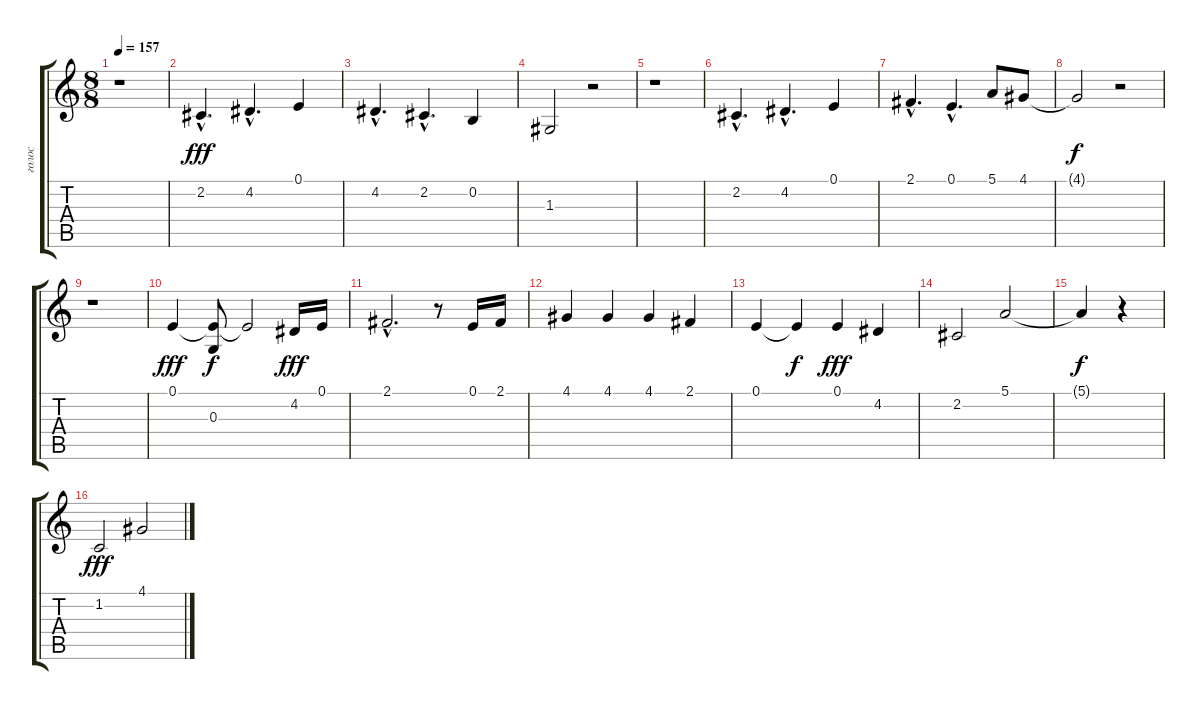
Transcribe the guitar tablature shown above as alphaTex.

\track ("голос" "голос") {instrument tenorsax}
\staff {score tabs}
\tuning (E4 B3 G3 D3 A2 E2) {hide}
\ts (8 8)
\tempo 157
\clef g2
\ks c
r.1{dy f} |
2.2{hac}.4{d dy fff} 4.2{hac}.4{d} 0.1.4 |
4.2{hac}.4{d} 2.2{hac}.4{d} 0.2.4 |
1.3.2 r.2 |
r.1 |
2.2{hac}.4{d} 4.2{hac}.4{d} 0.1.4 |
2.1{hac}.4{d} 0.1{hac}.4{d} 5.1.8 4.1.8 |
4.1{t}.2{dy f} r.2 |
r.1 |
0.1.4{dy fff} (0.1{t} 0.3).8{dy f} 0.1{t}.2 4.2.16{dy fff} 0.1.16 |
2.1{hac}.2{d} r.8 0.1.16 2.1.16 |
4.1.4 4.1.4 4.1.4 2.1.4 |
0.1.4 0.1{t}.4{dy f} 0.1.4{dy fff} 4.2.4 |
2.2.2 5.1.2 |
5.1{t}.4{dy f} r.4 |
1.2.2{dy fff} 4.1.2
